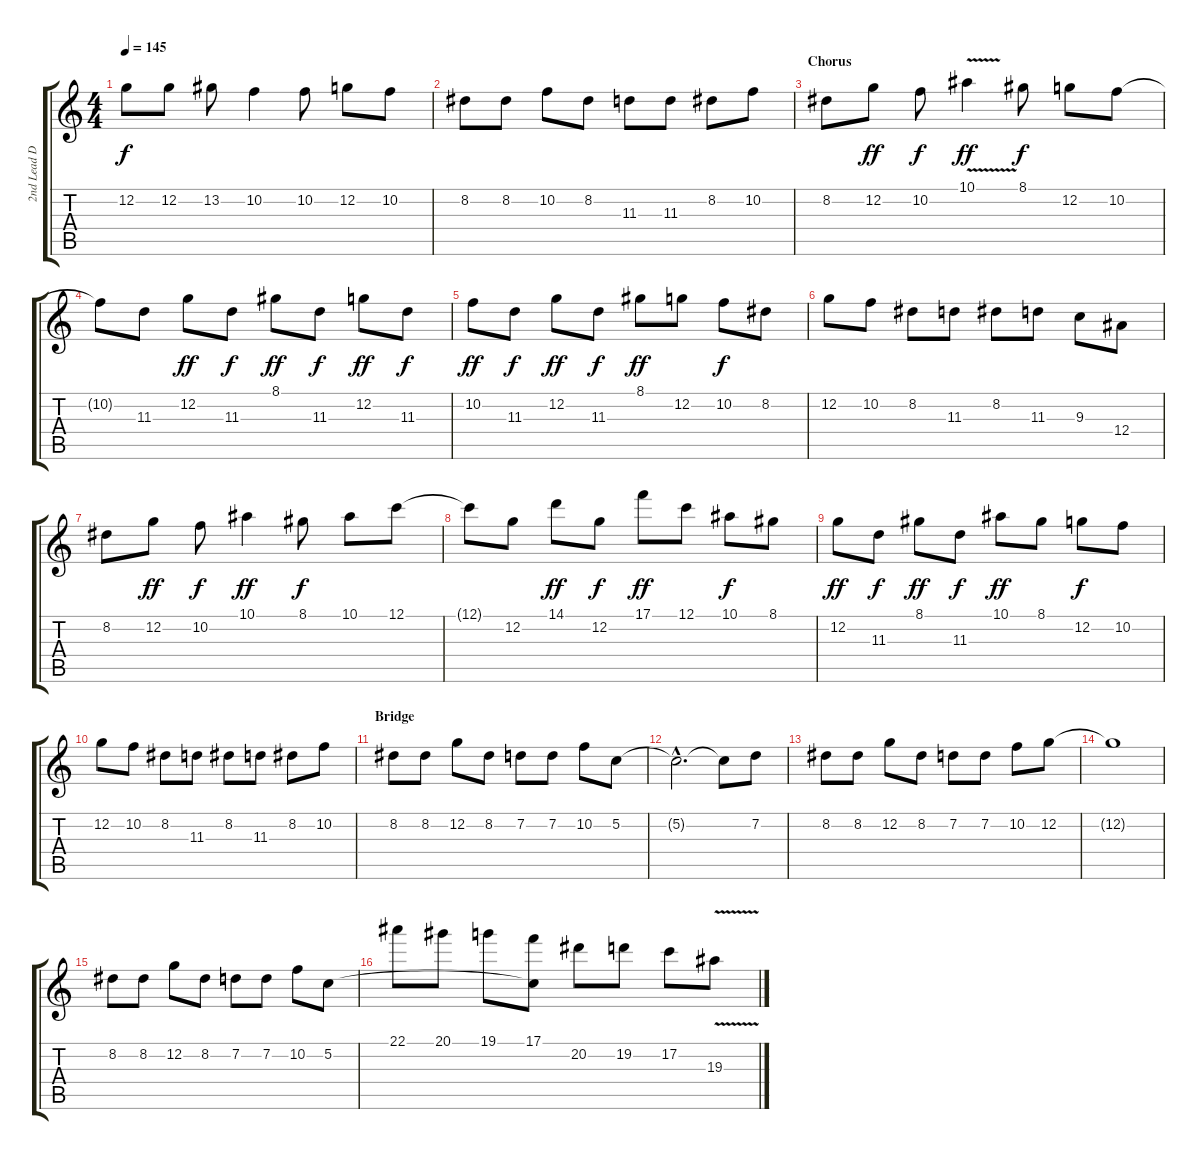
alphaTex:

\track ("2nd Lead Distortion Guitar" "2nd Lead D") {instrument distortionguitar}
\staff {score tabs}
\tuning (C4 G3 Eb3 Bb2 F2 C2) {hide}
\ts (4 4)
\tempo 145
\clef g2
\ks c
12.2.8{dy f} 12.2.8 13.2.8 10.2.4 10.2.8 12.2.8 10.2.8 |
8.2.8 8.2.8 10.2.8 8.2.8 11.3.8 11.3.8 8.2.8 10.2.8 |
\section ("" "Chorus")
8.2.8 12.2.8{dy ff} 10.2.8{dy f} 10.1{v}.4{dy ff} 8.1.8{dy f} 12.2.8 10.2.8 |
10.2{t}.8 11.3.8 12.2.8{dy ff} 11.3.8{dy f} 8.1.8{dy ff} 11.3.8{dy f} 12.2.8{dy ff} 11.3.8{dy f} |
10.2.8{dy ff} 11.3.8{dy f} 12.2.8{dy ff} 11.3.8{dy f} 8.1.8{dy ff} 12.2.8 10.2.8{dy f} 8.2.8 |
12.2.8 10.2.8 8.2.8 11.3.8 8.2.8 11.3.8 9.3.8 12.4.8 |
8.2.8 12.2.8{dy ff} 10.2.8{dy f} 10.1.4{dy ff} 8.1.8{dy f} 10.1.8 12.1.8 |
12.1{t}.8 12.2.8 14.1.8{dy ff} 12.2.8{dy f} 17.1.8{dy ff} 12.1.8 10.1.8{dy f} 8.1.8 |
12.2.8{dy ff} 11.3.8{dy f} 8.1.8{dy ff} 11.3.8{dy f} 10.1.8{dy ff} 8.1.8 12.2.8{dy f} 10.2.8 |
12.2.8 10.2.8 8.2.8 11.3.8 8.2.8 11.3.8 8.2.8 10.2.8 |
\section ("" "Bridge")
8.2.8 8.2.8 12.2.8 8.2.8 7.2.8 7.2.8 10.2.8 5.2.8 |
5.2{hac t}.2{d} 5.2{t}.8 7.2.8 |
8.2.8 8.2.8 12.2.8 8.2.8 7.2.8 7.2.8 10.2.8 12.2.8 |
12.2{t}.1 |
8.2.8 8.2.8 12.2.8 8.2.8 7.2.8 7.2.8 10.2.8 5.2.8 |
22.1.8 20.1.8 19.1.8 (17.1 5.2{t}).8 20.2.8 19.2.8 17.2.8 19.3{v}.8
